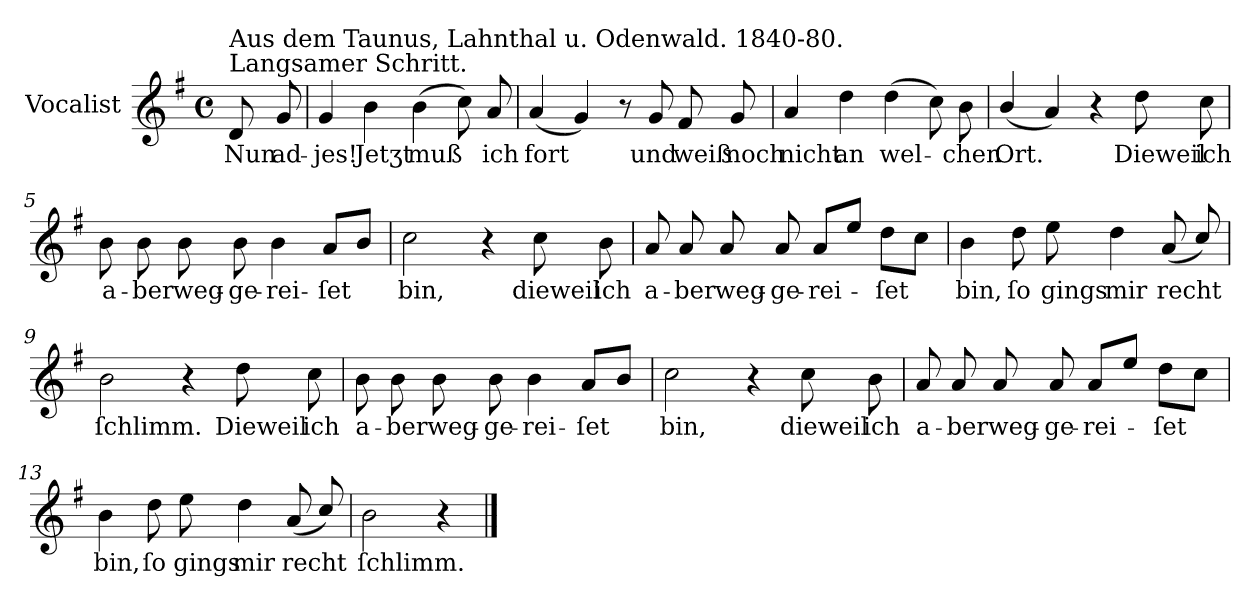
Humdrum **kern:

**kern	**text
*part1	*part1
*staff1	*staff1
*I"Vocalist	*
*k[f#]	*
*G:	*
*M4/4	*
*met(c)	*
=	=
!LO:TX:a:t=Langsamer Schritt.	!
!LO:TX:a:t=Aus dem Taunus, Lahnthal u. Odenwald. 1840-80.	!
8d	Nun
8g	ad-
=1	=1
4g	-jes!
4b	Jetʒt
(4b	muß
8cc)	.
8a	ich
=2	=2
(4a	fort
4g)	.
8r	.
8g	und
8f#	weiß
8g	noch
=3	=3
4a	nicht
4dd	an
(4dd	wel-
8cc)	.
8b	-chen
=4	=4
(4b/	Ort.
4a)	.
4r	.
8dd	Dieweil
8cc	ich
=5	=5
8b	a-
8b	-ber
8b	weg-
8b	-ge-
4b	-rei-
8aL	-ſet
8bJ	.
=6	=6
2cc	bin,
4r	.
8cc	dieweil
8b	ich
=7	=7
8a	a-
8a	-ber
8a	weg-
8a	-ge-
8a/L	-rei-
8eeJ	.
8ddL	-ſet
8ccJ	.
=8	=8
4b	bin,
8dd	ſo
8ee	gings
4dd	mir
(8a	recht
8cc/)	.
=9	=9
2b	ſchlimm.
4r	.
8dd	Dieweil
8cc	ich
=10	=10
8b	a-
8b	-ber
8b	weg-
8b	-ge-
4b	-rei-
8aL	-ſet
8bJ	.
=11	=11
2cc	bin,
4r	.
8cc	dieweil
8b	ich
=12	=12
8a	a-
8a	-ber
8a	weg-
8a	-ge-
8a/L	-rei-
8eeJ	.
8ddL	-ſet
8ccJ	.
=13	=13
4b	bin,
8dd	ſo
8ee	gings
4dd	mir
(8a	recht
8cc/)	.
=14	=14
2b	ſchlimm.
4r	.
==	==
*-	*-
